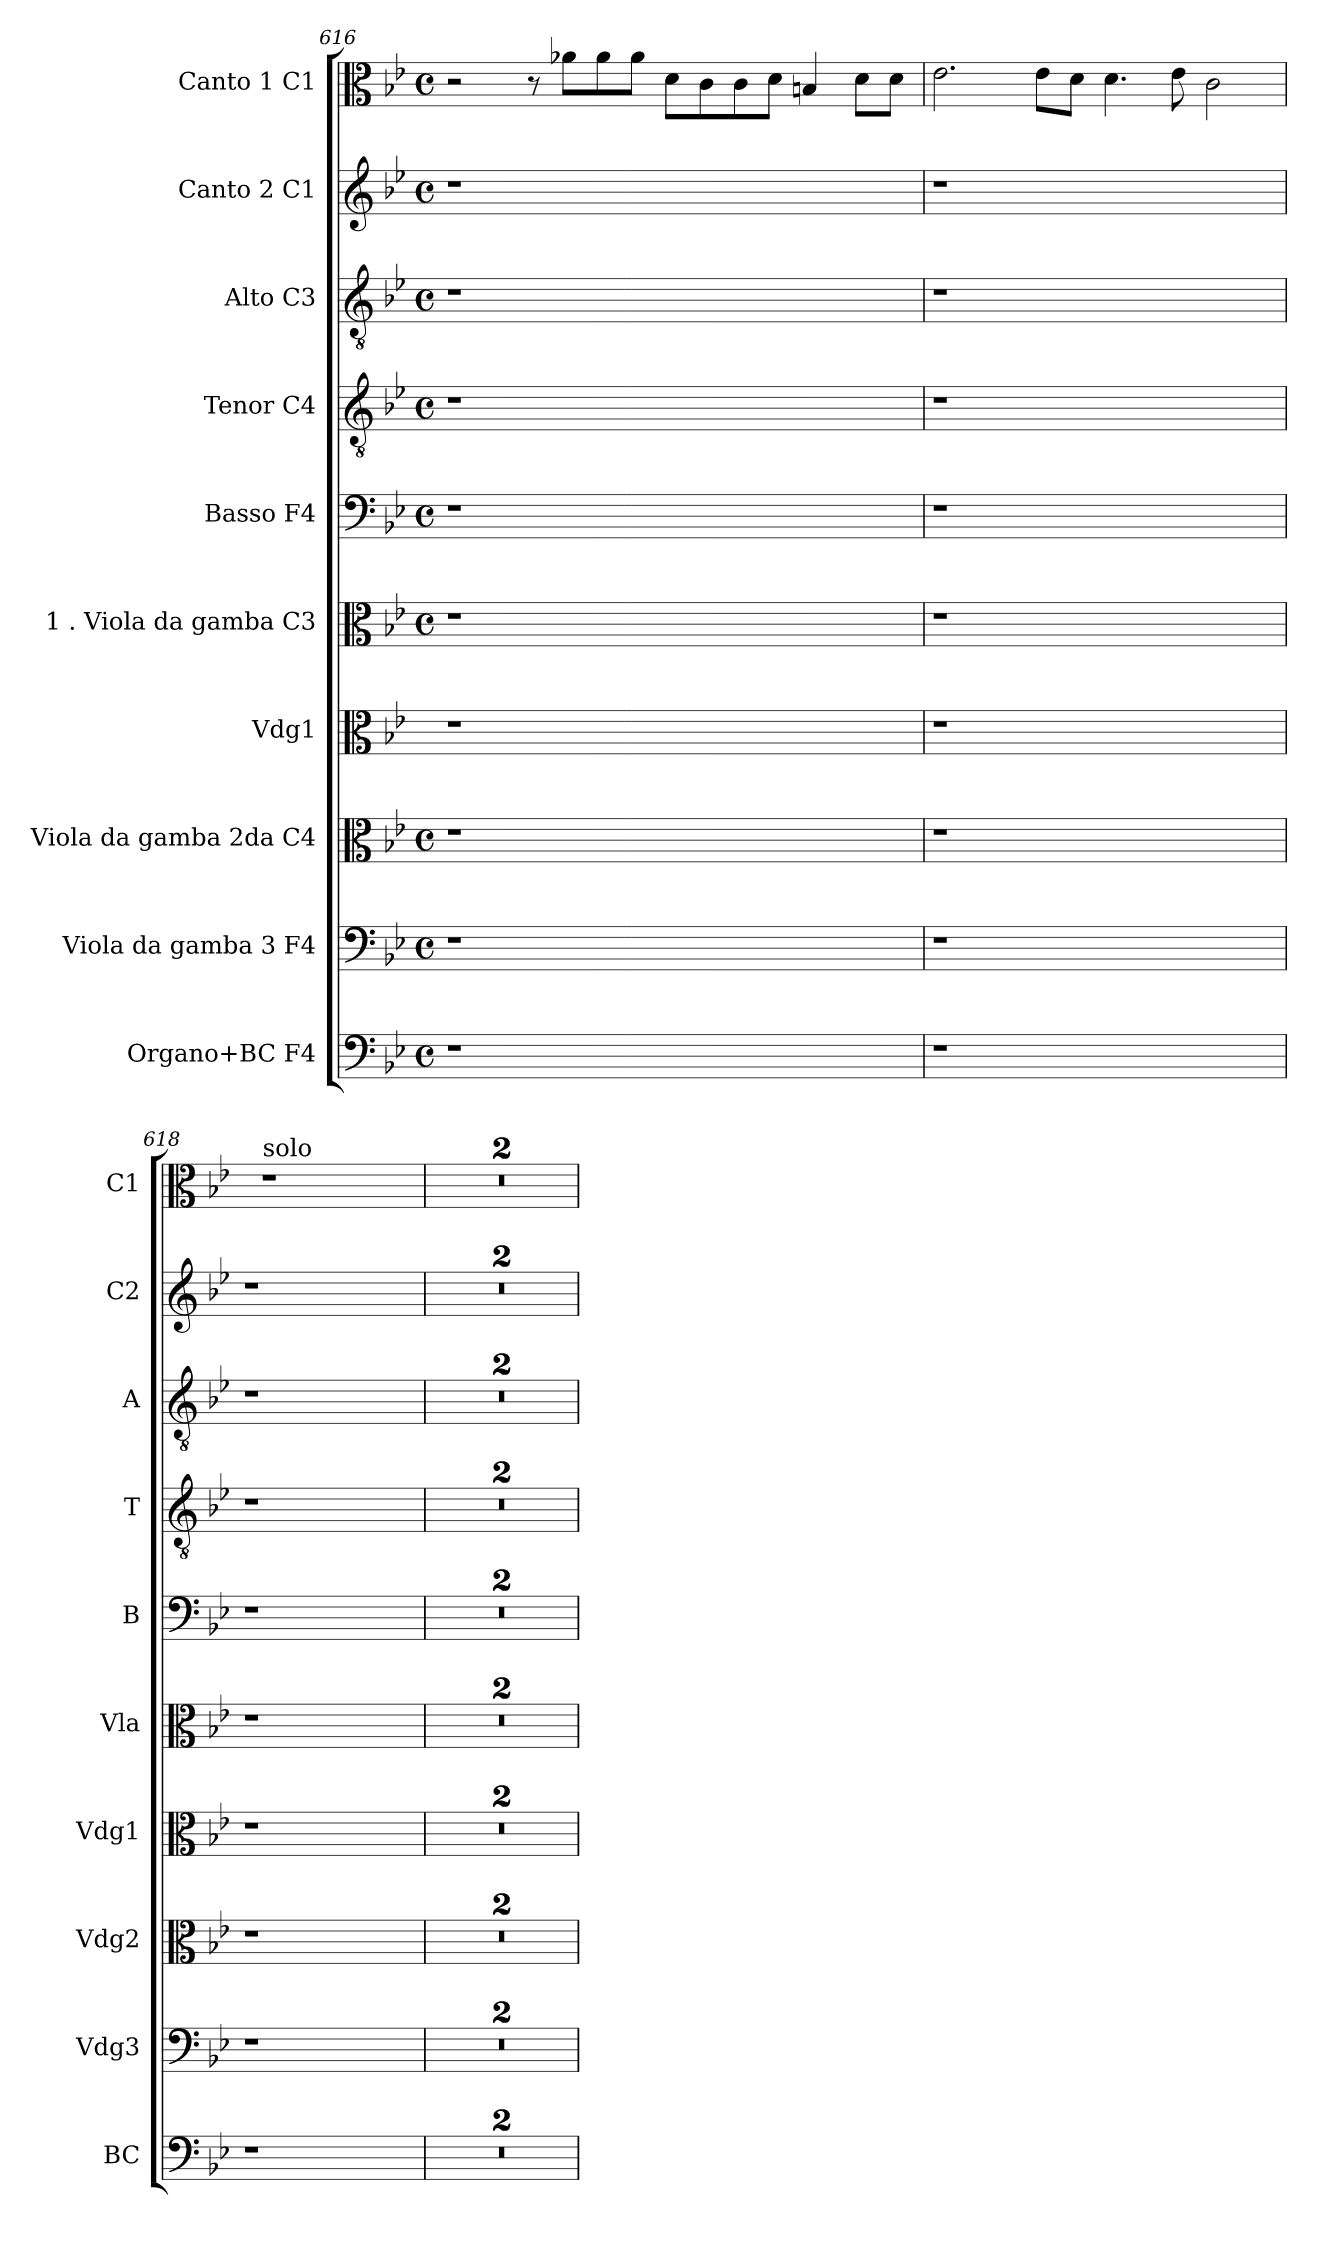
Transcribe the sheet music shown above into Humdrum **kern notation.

**kern	**kern	**kern	**kern	**kern	**kern	**kern	**kern	**kern	**kern
*part10	*part9	*part8	*part7	*part6	*part5	*part4	*part3	*part2	*part1
*staff10	*staff9	*staff8	*staff7	*staff6	*staff5	*staff4	*staff3	*staff2	*staff1
*I"Organo+BC F4	*I"Viola da gamba 3 F4	*I"Viola da gamba 2da C4	*I"Vdg1	*I"1 . Viola da gamba C3	*I"Basso F4	*I"Tenor C4	*I"Alto C3	*I"Canto 2 C1	*I"Canto 1 C1
*I'BC	*I'Vdg3	*I'Vdg2	*I'Vdg1	*I'Vla	*I'B	*I'T	*I'A	*I'C2	*I'C1
!!LO:LB:g=z
*clefF4	*clefF4	*clefC3	*clefC3	*clefC3	*clefF4	*clefGv2	*clefGv2	*clefG2	*clefC3
*k[b-e-]	*k[b-e-]	*k[b-e-]	*k[b-e-]	*k[b-e-]	*k[b-e-]	*k[b-e-]	*k[b-e-]	*k[b-e-]	*k[b-e-]
*B-:	*B-:	*B-:	*B-:	*B-:	*B-:	*B-:	*B-:	*B-:	*B-:
*M4/4	*M4/4	*M4/4	*	*M4/4	*M4/4	*M4/4	*M4/4	*M4/4	*M4/4
*met(c)	*met(c)	*met(c)	*	*met(c)	*met(c)	*met(c)	*met(c)	*met(c)	*met(c)
=616	=616	=616	=616	=616	=616	=616	=616	=616	=616
1r	1r	1r	1r	1r	1r	1r	1r	1r	2r
.	.	.	.	.	.	.	.	.	8r
.	.	.	.	.	.	.	.	.	8a-X\L
.	.	.	.	.	.	.	.	.	8a-\
.	.	.	.	.	.	.	.	.	8a-\J
1ryy	1ryy	1ryy	1ryy	1ryy	1ryy	1ryy	1ryy	1ryy	8d\L
.	.	.	.	.	.	.	.	.	8c\
.	.	.	.	.	.	.	.	.	8c\
.	.	.	.	.	.	.	.	.	8d\J
.	.	.	.	.	.	.	.	.	4Bn/
.	.	.	.	.	.	.	.	.	8d\L
.	.	.	.	.	.	.	.	.	8d\J
=617	=617	=617	=617	=617	=617	=617	=617	=617	=617
1r	1r	1r	1r	1r	1r	1r	1r	1r	2.e-\
.	.	.	.	.	.	.	.	.	8e-\L
.	.	.	.	.	.	.	.	.	8d\J
1ryy	1ryy	1ryy	1ryy	1ryy	1ryy	1ryy	1ryy	1ryy	4.d\
.	.	.	.	.	.	.	.	.	8e-\
.	.	.	.	.	.	.	.	.	2c\
=618	=618	=618	=618	=618	=618	=618	=618	=618	=618
1r	1r	1r	1r	1r	1r	1r	1r	1r	32ryy
!	!	!	!	!	!	!	!	!	!LO:TX:a:t=solo
.	.	.	.	.	.	.	.	.	1r
32ryy	32ryy	32ryy	32ryy	32ryy	32ryy	32ryy	32ryy	32ryy	.
=619	=619	=619	=619	=619	=619	=619	=619	=619	=619
1r	1r	1r	1r	1r	1r	1r	1r	1r	1r
=620	=620	=620	=620	=620	=620	=620	=620	=620	=620
1r	1r	1r	1r	1r	1r	1r	1r	1r	1r
=	=	=	=	=	=	=	=	=	=
*-	*-	*-	*-	*-	*-	*-	*-	*-	*-
